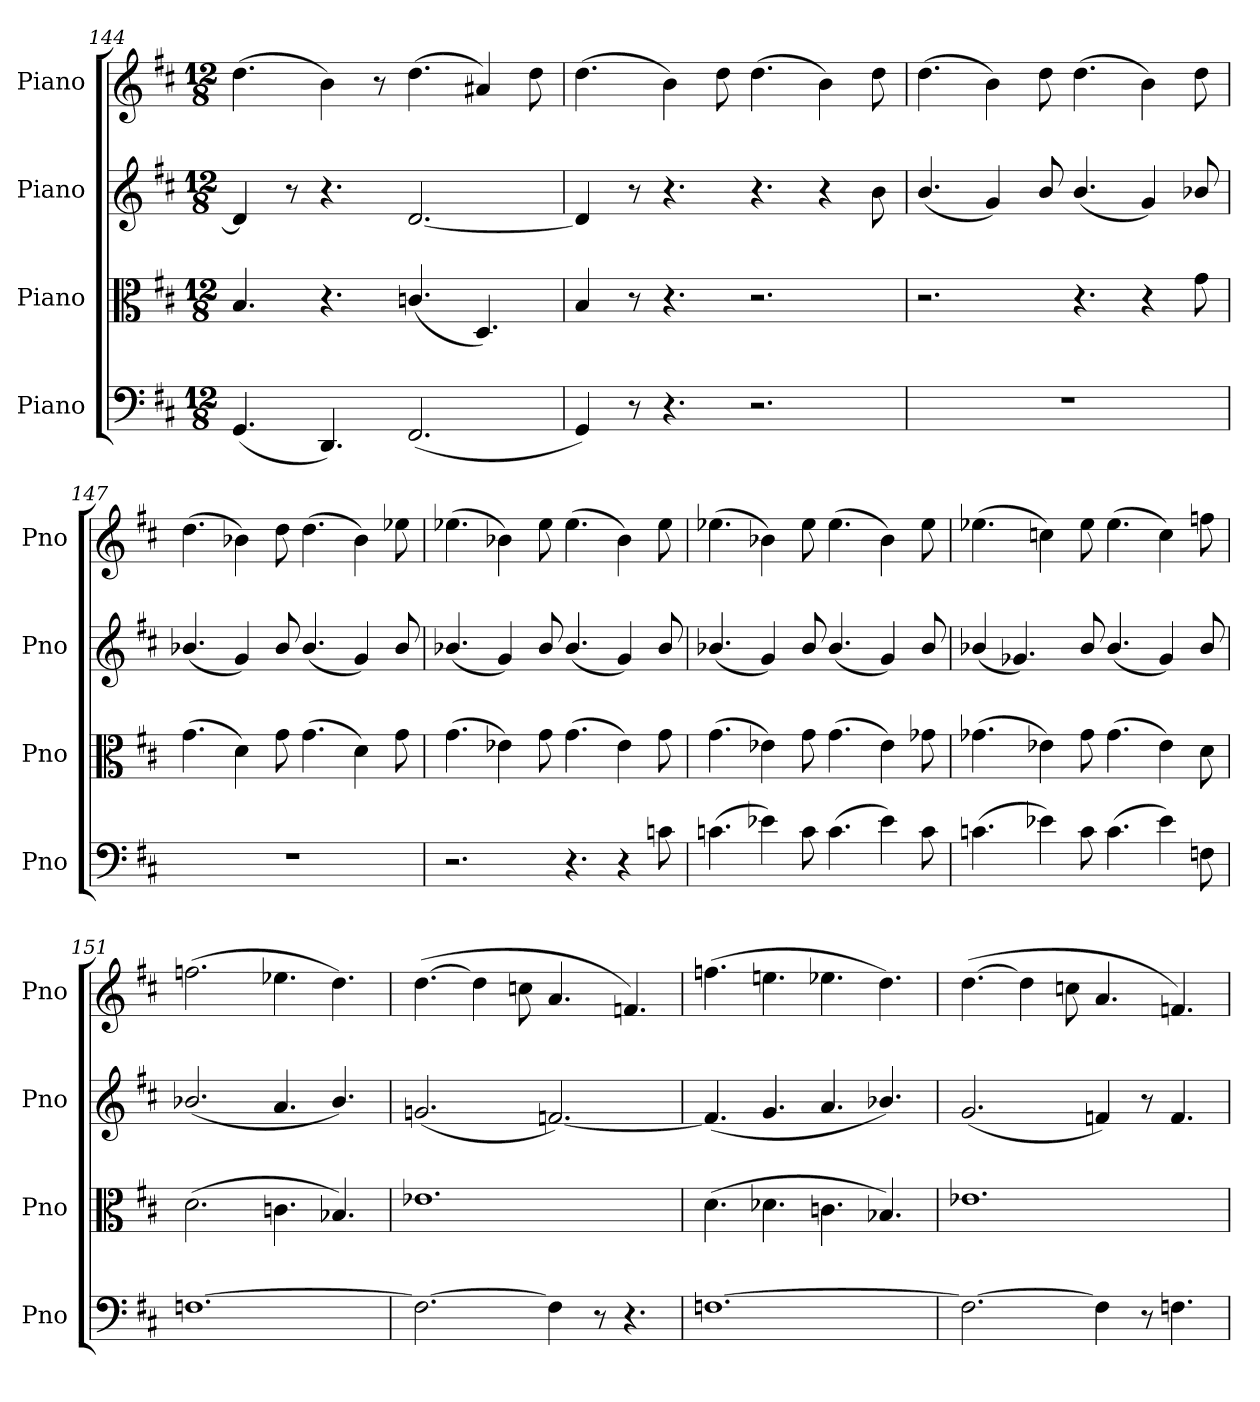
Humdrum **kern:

**kern	**kern	**kern	**kern
*part4	*part3	*part2	*part1
*staff4	*staff3	*staff2	*staff1
*I"Piano	*I"Piano	*I"Piano	*I"Piano
*I'Pno	*I'Pno	*I'Pno	*I'Pno
*clefF4	*clefC3	*clefG2	*clefG2
*k[f#c#]	*k[f#c#]	*k[f#c#]	*k[f#c#]
*M12/8	*M12/8	*M12/8	*M12/8
=144	=144	=144	=144
(4.GG/	4.B/	4d/]	(4.dd\
.	.	8r	.
4.DD/)	4.r	4.r	4b\)
.	.	.	8r
(2.FF#/	(4.cn/	[2.d/	(4.dd\
.	4.D/)	.	4a#X/)
.	.	.	8dd\
=145	=145	=145	=145
4GG/)	4B/	4d/]	(4.dd\
8r	8r	8r	.
4.r	4.r	4.r	4b\)
.	.	.	8dd\
2.r	2.r	4.r	(4.dd\
.	.	4r	4b\)
.	.	8b\	8dd\
=146	=146	=146	=146
1.r	2.r	(4.b/	(4.dd\
.	.	4g/)	4b\)
.	.	8b/	8dd\
.	4.r	(4.b/	(4.dd\
.	4r	4g/)	4b\)
.	8g\	8b-X/	8dd\
!!LO:LB:g=z
=147	=147	=147	=147
1.r	(4.g\	(4.b-X/	(4.dd\
.	4d\)	4g/)	4b-X\)
.	8g\	8b-/	8dd\
.	(4.g\	(4.b-/	(4.dd\
.	4d\)	4g/)	4b-\)
.	8g\	8b-/	8ee-X\
=148	=148	=148	=148
2.r	(4.g\	(4.b-X/	(4.ee-X\
.	4e-X\)	4g/)	4b-X\)
.	8g\	8b-/	8ee-\
4.r	(4.g\	(4.b-/	(4.ee-\
4r	4e-\)	4g/)	4b-\)
8cn\	8g\	8b-/	8ee-\
=149	=149	=149	=149
(4.cn\	(4.g\	(4.b-X/	(4.ee-X\
4e-X\)	4e-X\)	4g/)	4b-X\)
8c\	8g\	8b-/	8ee-\
(4.c\	(4.g\	(4.b-/	(4.ee-\
4e-\)	4e-\)	4g/)	4b-\)
8c\	8g-X\	8b-/	8ee-\
=150	=150	=150	=150
(4.cn\	(4.g-X\	(4b-X/	(4.ee-X\
.	.	4.g-X/)	.
4e-X\)	4e-X\)	.	4ccn\)
8c\	8g-\	8b-/	8ee-\
(4.c\	(4.g-\	(4.b-/	(4.ee-\
4e-\)	4e-\)	4g-/)	4cc\)
8Fn\	8d\	8b-/	8ffn\
=151	=151	=151	=151
[1.Fn	(2.d\	(2.b-X/	(2.ffn\
.	4.cn\	4.a/	4.ee-X\
.	4.B-X/)	4.b-/)	4.dd\)
=152	=152	=152	=152
2.F\_	1.e-X	(2.gn/	([4.dd\
.	.	.	4dd\]
.	.	.	8ccn\
4F\]	.	[2.fn/)	4.a/
8r	.	.	.
4.r	.	.	4.fn/)
=153	=153	=153	=153
[1.Fn	(4.d\	(4.f/]	(4.ffn\
.	4.d-X\	4.g/	4.een\
.	4.cn\	4.a/	4.ee-X\
.	4.B-X/)	4.b-X/)	4.dd\)
!!LO:LB:g=z
=154	=154	=154	=154
2.F\_	1.e-X	(2.g/	([4.dd\
.	.	.	4dd\]
.	.	.	8ccn\
4F\]	.	4fn/)	4.a/
8r	.	8r	.
4.Fn\	.	4.f/	4.fn/)
=	=	=	=
*-	*-	*-	*-
